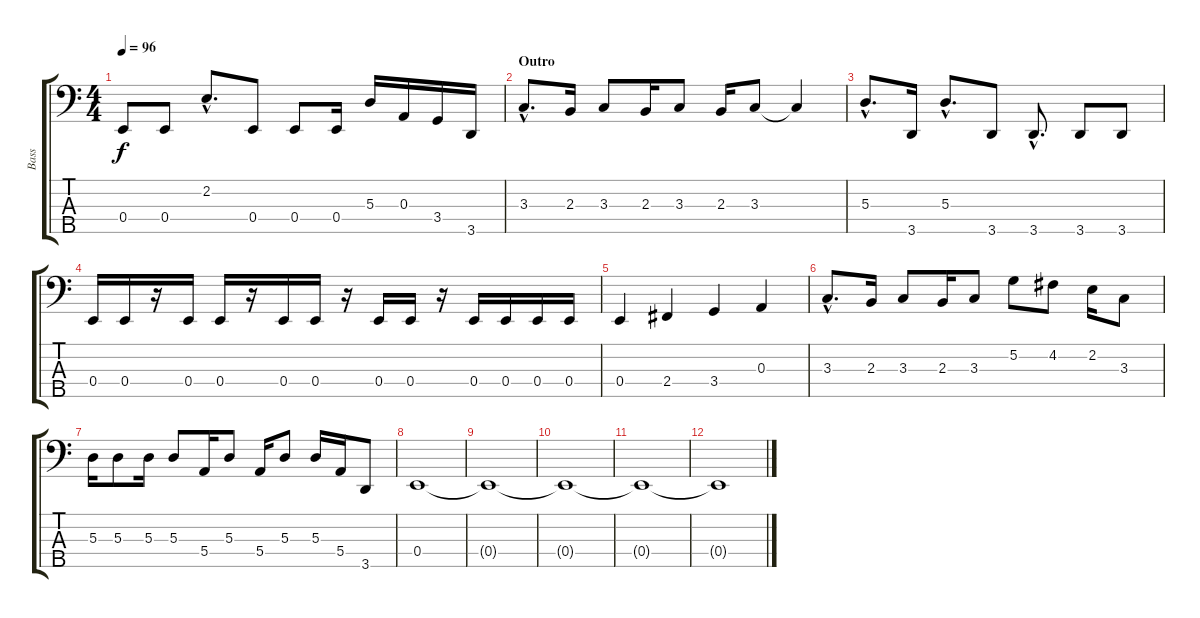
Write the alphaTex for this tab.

\track ("Bass" "Bass") {instrument electricbassfinger}
\staff {score tabs}
\tuning (G2 D2 A1 E1 B0) {hide}
\ts (4 4)
\tempo 96
\clef f4
\ks c
0.4.8{dy f} 0.4.8 2.2{hac}.8{d} 0.4.8 0.4.8 0.4.16 5.3.16 0.3.16 3.4.16 3.5.16 |
\section ("" "Outro")
3.3{hac}.8{d} 2.3.16 3.3.8 2.3.16 3.3.8 2.3.16 3.3.8 3.3{t}.4 |
5.3{hac}.8{d} 3.5.16 5.3{hac}.8{d} 3.5.8 3.5{hac}.8{d} 3.5.8 3.5.8 |
0.4.16 0.4.16 r.16 0.4.16 0.4.16 r.16 0.4.16 0.4.16 r.16 0.4.16 0.4.16 r.16 0.4.16 0.4.16 0.4.16 0.4.16 |
0.4.4 2.4.4 3.4.4 0.3.4 |
3.3{hac}.8{d} 2.3.16 3.3.8 2.3.16 3.3.8 5.2.8 4.2.8 2.2.16 3.3.8 |
5.3.16 5.3.8 5.3.16 5.3.8 5.4.16 5.3.8 5.4.16 5.3.8 5.3.16 5.4.16 3.5.8 |
0.4.1 |
0.4{t}.1 |
0.4{t}.1 |
0.4{t}.1 |
0.4{t}.1
